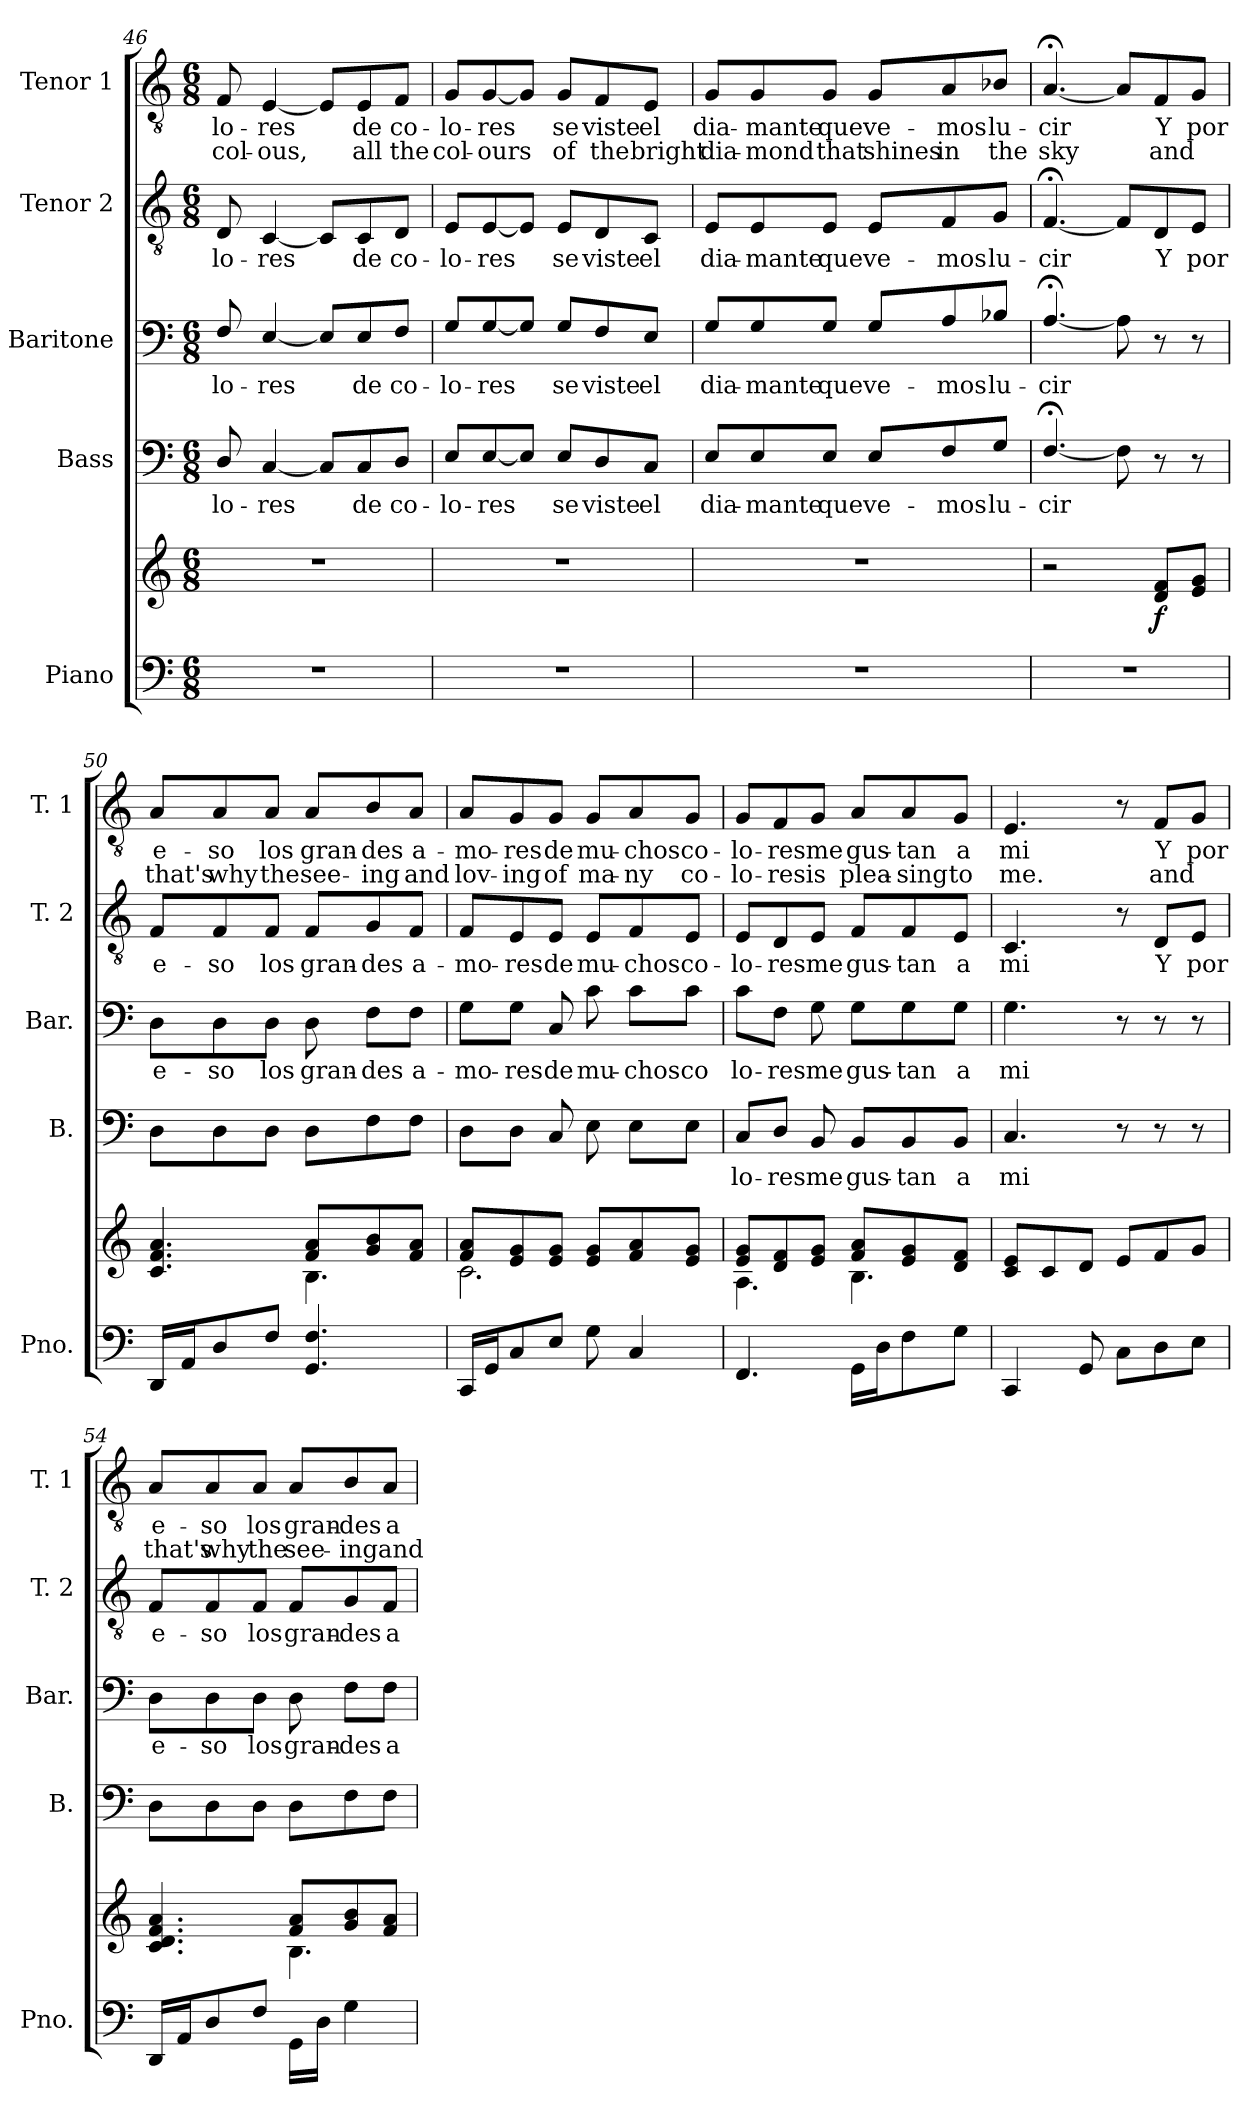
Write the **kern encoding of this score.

**kern	**kern	**dynam	**kern	**text	**kern	**text	**kern	**text	**kern	**text	**text
*part5	*part5	*part5	*part4	*part4	*part3	*part3	*part2	*part2	*part1	*part1	*part1
*staff6	*staff5	*staff5/6	*staff4	*staff4	*staff3	*staff3	*staff2	*staff2	*staff1	*staff1	*staff1
*I"Piano	*	*	*I"Bass	*	*I"Baritone	*	*I"Tenor 2	*	*I"Tenor 1	*	*
*I'Pno.	*	*	*I'B.	*	*I'Bar.	*	*I'T. 2	*	*I'T. 1	*	*
*clefF4	*clefG2	*	*clefF4	*	*clefF4	*	*clefGv2	*	*clefGv2	*	*
*k[]	*k[]	*	*k[]	*	*k[]	*	*k[]	*	*k[]	*	*
*M6/8	*M6/8	*	*M6/8	*	*M6/8	*	*M6/8	*	*M6/8	*	*
=46	=46	=46	=46	=46	=46	=46	=46	=46	=46	=46	=46
!	!	!	!	!LO:LY:b	!	!LO:LY:b	!	!LO:LY:b	!	!LO:LY:b	!LO:LY:b
2.r	2.r	.	8D/	-lo-	8F/	-lo-	8D/	-lo-	8F/	-lo-	col-
!	!	!	!	!LO:LY:b	!	!LO:LY:b	!	!LO:LY:b	!	!LO:LY:b	!LO:LY:b
.	.	.	[<4C/	-res	[<4E/	-res	[<4C/	-res	[<4E/	-res	-ous,
.	.	.	8C/L]	.	8E/L]	.	8C/L]	.	8E/L]	.	.
!	!	!	!	!LO:LY:b	!	!LO:LY:b	!	!LO:LY:b	!	!LO:LY:b	!LO:LY:b
.	.	.	8C/	de	8E/	de	8C/	de	8E/	de	all
!	!	!	!	!LO:LY:b	!	!LO:LY:b	!	!LO:LY:b	!	!LO:LY:b	!LO:LY:b
.	.	.	8D/J	co-	8F/J	co-	8D/J	co-	8F/J	co-	the
!!LO:PB:g=z
=47	=47	=47	=47	=47	=47	=47	=47	=47	=47	=47	=47
!	!	!	!	!LO:LY:b	!	!LO:LY:b	!	!LO:LY:b	!	!LO:LY:b	!LO:LY:b
2.r	2.r	.	8E/L	-lo-	8G/L	-lo-	8E/L	-lo-	8G/L	-lo-	col-
!	!	!	!	!LO:LY:b	!	!LO:LY:b	!	!LO:LY:b	!	!LO:LY:b	!LO:LY:b
.	.	.	[<8E/	-res	[<8G/	-res	[<8E/	-res	[<8G/	-res	-ours
.	.	.	8E/J]	.	8G/J]	.	8E/J]	.	8G/J]	.	.
!	!	!	!	!LO:LY:b	!	!LO:LY:b	!	!LO:LY:b	!	!LO:LY:b	!LO:LY:b
.	.	.	8E/L	se	8G/L	se	8E/L	se	8G/L	se	of
!	!	!	!	!LO:LY:b	!	!LO:LY:b	!	!LO:LY:b	!	!LO:LY:b	!LO:LY:b
.	.	.	8D/	viste	8F/	viste	8D/	viste	8F/	viste	the
!	!	!	!	!LO:LY:b	!	!LO:LY:b	!	!LO:LY:b	!	!LO:LY:b	!LO:LY:b
.	.	.	8C/J	el	8E/J	el	8C/J	el	8E/J	el	bright
=48	=48	=48	=48	=48	=48	=48	=48	=48	=48	=48	=48
!	!	!	!	!LO:LY:b	!	!LO:LY:b	!	!LO:LY:b	!	!LO:LY:b	!LO:LY:b
2.r	2.r	.	8E/L	dia-	8G/L	dia-	8E/L	dia-	8G/L	dia-	dia-
!	!	!	!	!LO:LY:b	!	!LO:LY:b	!	!LO:LY:b	!	!LO:LY:b	!LO:LY:b
.	.	.	8E/	-mante	8G/	-mante	8E/	-mante	8G/	-mante	-mond
!	!	!	!	!LO:LY:b	!	!LO:LY:b	!	!LO:LY:b	!	!LO:LY:b	!LO:LY:b
.	.	.	8E/J	que	8G/J	que	8E/J	que	8G/J	que	that
!	!	!	!	!LO:LY:b	!	!LO:LY:b	!	!LO:LY:b	!	!LO:LY:b	!LO:LY:b
.	.	.	8E/L	ve-	8G/L	ve-	8E/L	ve-	8G/L	ve-	shines
!	!	!	!	!LO:LY:b	!	!LO:LY:b	!	!LO:LY:b	!	!LO:LY:b	!LO:LY:b
.	.	.	8F/	-mos	8A/	-mos	8F/	-mos	8A/	-mos	in
!	!	!	!	!LO:LY:b	!	!LO:LY:b	!	!LO:LY:b	!	!LO:LY:b	!LO:LY:b
.	.	.	8G/J	lu-	8B-X/J	lu-	8G/J	lu-	8B-X/J	lu-	the
=49	=49	=49	=49	=49	=49	=49	=49	=49	=49	=49	=49
!	!	!	!	!LO:LY:b	!	!LO:LY:b	!	!LO:LY:b	!	!LO:LY:b	!LO:LY:b
2.r	2r	.	[<4.F;</	-cir	[<4.A;</	-cir	[<4.F;</	-cir	[<4.A;</	-cir	sky
.	.	.	8F\]	.	8A\]	.	8F/L]	.	8A/L]	.	.
!	!	!LO:DY:b	!	!	!	!	!	!LO:LY:b	!	!LO:LY:b	!LO:LY:b
.	8d/ 8f/L	f	8r	.	8r	.	8D/	Y	8F/	Y	and
!	!	!	!	!	!	!	!	!LO:LY:b	!	!LO:LY:b	!
.	8e/ 8g/J	.	8r	.	8r	.	8E/J	por	8G/J	por	.
=50	=50	=50	=50	=50	=50	=50	=50	=50	=50	=50	=50
*	*^	*	*	*	*	*	*	*	*	*	*
!	!	!	!	!	!	!	!LO:LY:b	!	!LO:LY:b	!	!LO:LY:b	!LO:LY:b
16DD/LL	4.c/ 4.f/ 4.a/	4.ryy	.	8D\L	.	8D\L	e-	8F/L	e-	8A/L	e-	that's
16AA/J	.	.	.	.	.	.	.	.	.	.	.	.
!	!	!	!	!	!	!	!LO:LY:b	!	!LO:LY:b	!	!LO:LY:b	!LO:LY:b
8D/	.	.	.	8D\	.	8D\	-so	8F/	-so	8A/	-so	why
!	!	!	!	!	!	!	!LO:LY:b	!	!LO:LY:b	!	!LO:LY:b	!LO:LY:b
8F/J	.	.	.	8D\J	.	8D\J	los	8F/J	los	8A/J	los	the
!	!	!	!	!	!	!	!LO:LY:b	!	!LO:LY:b	!	!LO:LY:b	!LO:LY:b
4.GG/ 4.F/	8f/ 8a/L	4.B\	.	8D\L	.	8D\	gran-	8F/L	gran-	8A/L	gran-	see-
!	!	!	!	!	!	!	!LO:LY:b	!	!LO:LY:b	!	!LO:LY:b	!LO:LY:b
.	8g/ 8b/	.	.	8F\	.	8F\L	-des	8G/	-des	8B/	-des	-ing
!	!	!	!	!	!	!	!LO:LY:b	!	!LO:LY:b	!	!LO:LY:b	!LO:LY:b
.	8f/ 8a/J	.	.	8F\J	.	8F\J	a-	8F/J	a-	8A/J	a-	and
!!LO:LB:g=z
=51	=51	=51	=51	=51	=51	=51	=51	=51	=51	=51	=51	=51
!	!	!	!	!	!	!	!LO:LY:b	!	!LO:LY:b	!	!LO:LY:b	!LO:LY:b
16CC/LL	8f/ 8a/L	2.c\	.	8D\L	.	8G\L	-mo-	8F/L	-mo-	8A/L	-mo-	lov-
16GG/J	.	.	.	.	.	.	.	.	.	.	.	.
!	!	!	!	!	!	!	!LO:LY:b	!	!LO:LY:b	!	!LO:LY:b	!LO:LY:b
8C/	8e/ 8g/	.	.	8D\J	.	8G\J	-res	8E/	-res	8G/	-res	-ing
!	!	!	!	!	!	!	!LO:LY:b	!	!LO:LY:b	!	!LO:LY:b	!LO:LY:b
8E/J	8e/ 8g/J	.	.	8C/	.	8C/	de	8E/J	de	8G/J	de	of
!	!	!	!	!	!	!	!LO:LY:b	!	!LO:LY:b	!	!LO:LY:b	!LO:LY:b
8G\	8e/ 8g/L	.	.	8E\	.	8c\	mu-	8E/L	mu-	8G/L	mu-	ma-
!	!	!	!	!	!	!	!LO:LY:b	!	!LO:LY:b	!	!LO:LY:b	!LO:LY:b
4C/	8f/ 8a/	.	.	8E\L	.	8c\L	-chos	8F/	-chos	8A/	-chos	-ny
!	!	!	!	!	!	!	!LO:LY:b	!	!LO:LY:b	!	!LO:LY:b	!LO:LY:b
.	8e/ 8g/J	.	.	8E\J	.	8c\J	co	8E/J	co-	8G/J	co-	co-
=52	=52	=52	=52	=52	=52	=52	=52	=52	=52	=52	=52	=52
!	!	!	!	!	!LO:LY:b	!	!LO:LY:b	!	!LO:LY:b	!	!LO:LY:b	!LO:LY:b
4.FF/	8e/ 8g/L	4.A\	.	8C/L	-lo-	8c\L	-lo-	8E/L	-lo-	8G/L	-lo-	-lo-
!	!	!	!	!	!LO:LY:b	!	!LO:LY:b	!	!LO:LY:b	!	!LO:LY:b	!LO:LY:b
.	8d/ 8f/	.	.	8D/J	-res	8F\J	-res	8D/	-res	8F/	-res	-res
!	!	!	!	!	!LO:LY:b	!	!LO:LY:b	!	!LO:LY:b	!	!LO:LY:b	!LO:LY:b
.	8e/ 8g/J	.	.	8BB/	me	8G\	me	8E/J	me	8G/J	me	is
!	!	!	!	!	!LO:LY:b	!	!LO:LY:b	!	!LO:LY:b	!	!LO:LY:b	!LO:LY:b
16GG\LL	8f/ 8a/L	4.B\	.	8BB/L	gus-	8G\L	gus-	8F/L	gus-	8A/L	gus-	plea-
16D\J	.	.	.	.	.	.	.	.	.	.	.	.
!	!	!	!	!	!LO:LY:b	!	!LO:LY:b	!	!LO:LY:b	!	!LO:LY:b	!LO:LY:b
8F\	8e/ 8g/	.	.	8BB/	-tan	8G\	-tan	8F/	-tan	8A/	-tan	-sing
!	!	!	!	!	!LO:LY:b	!	!LO:LY:b	!	!LO:LY:b	!	!LO:LY:b	!LO:LY:b
8G\J	8d/ 8f/J	.	.	8BB/J	a	8G\J	a	8E/J	a	8G/J	a	to
*	*v	*v	*	*	*	*	*	*	*	*	*	*
=53	=53	=53	=53	=53	=53	=53	=53	=53	=53	=53	=53
!	!	!	!	!LO:LY:b	!	!LO:LY:b	!	!LO:LY:b	!	!LO:LY:b	!LO:LY:b
4CC/	8c/ 8e/L	.	4.C/	mi	4.G\	mi	4.C/	mi	4.E/	mi	me.
.	8c/	.	.	.	.	.	.	.	.	.	.
8GG/	8d/J	.	.	.	.	.	.	.	.	.	.
8C\L	8e/L	.	8r	.	8r	.	8r	.	8r	.	.
!	!	!	!	!	!	!	!	!LO:LY:b	!	!LO:LY:b	!LO:LY:b
8D\	8f/	.	8r	.	8r	.	8D/L	Y	8F/L	Y	and
!	!	!	!	!	!	!	!	!LO:LY:b	!	!LO:LY:b	!
8E\J	8g/J	.	8r	.	8r	.	8E/J	por	8G/J	por	.
=54	=54	=54	=54	=54	=54	=54	=54	=54	=54	=54	=54
*	*^	*	*	*	*	*	*	*	*	*	*
!	!	!	!	!	!	!	!LO:LY:b	!	!LO:LY:b	!	!LO:LY:b	!LO:LY:b
16DD/LL	4.c/ 4.d/ 4.f/ 4.a/	4.ryy	.	8D\L	.	8D\L	e-	8F/L	e-	8A/L	e-	that's
16AA/J	.	.	.	.	.	.	.	.	.	.	.	.
!	!	!	!	!	!	!	!LO:LY:b	!	!LO:LY:b	!	!LO:LY:b	!LO:LY:b
8D/	.	.	.	8D\	.	8D\	-so	8F/	-so	8A/	-so	why
!	!	!	!	!	!	!	!LO:LY:b	!	!LO:LY:b	!	!LO:LY:b	!LO:LY:b
8F/J	.	.	.	8D\J	.	8D\J	los	8F/J	los	8A/J	los	the
!	!	!	!	!	!	!	!LO:LY:b	!	!LO:LY:b	!	!LO:LY:b	!LO:LY:b
16GG\LL	8f/ 8a/L	4.B\	.	8D\L	.	8D\	gran-	8F/L	gran-	8A/L	gran-	see-
16D\JJ	.	.	.	.	.	.	.	.	.	.	.	.
!	!	!	!	!	!	!	!LO:LY:b	!	!LO:LY:b	!	!LO:LY:b	!LO:LY:b
4G\	8g/ 8b/	.	.	8F\	.	8F\L	-des	8G/	-des	8B/	-des	-ing
!	!	!	!	!	!	!	!LO:LY:b	!	!LO:LY:b	!	!LO:LY:b	!LO:LY:b
.	8f/ 8a/J	.	.	8F\J	.	8F\J	a-	8F/J	a-	8A/J	a-	and
*	*v	*v	*	*	*	*	*	*	*	*	*	*
=	=	=	=	=	=	=	=	=	=	=	=
*-	*-	*-	*-	*-	*-	*-	*-	*-	*-	*-	*-
